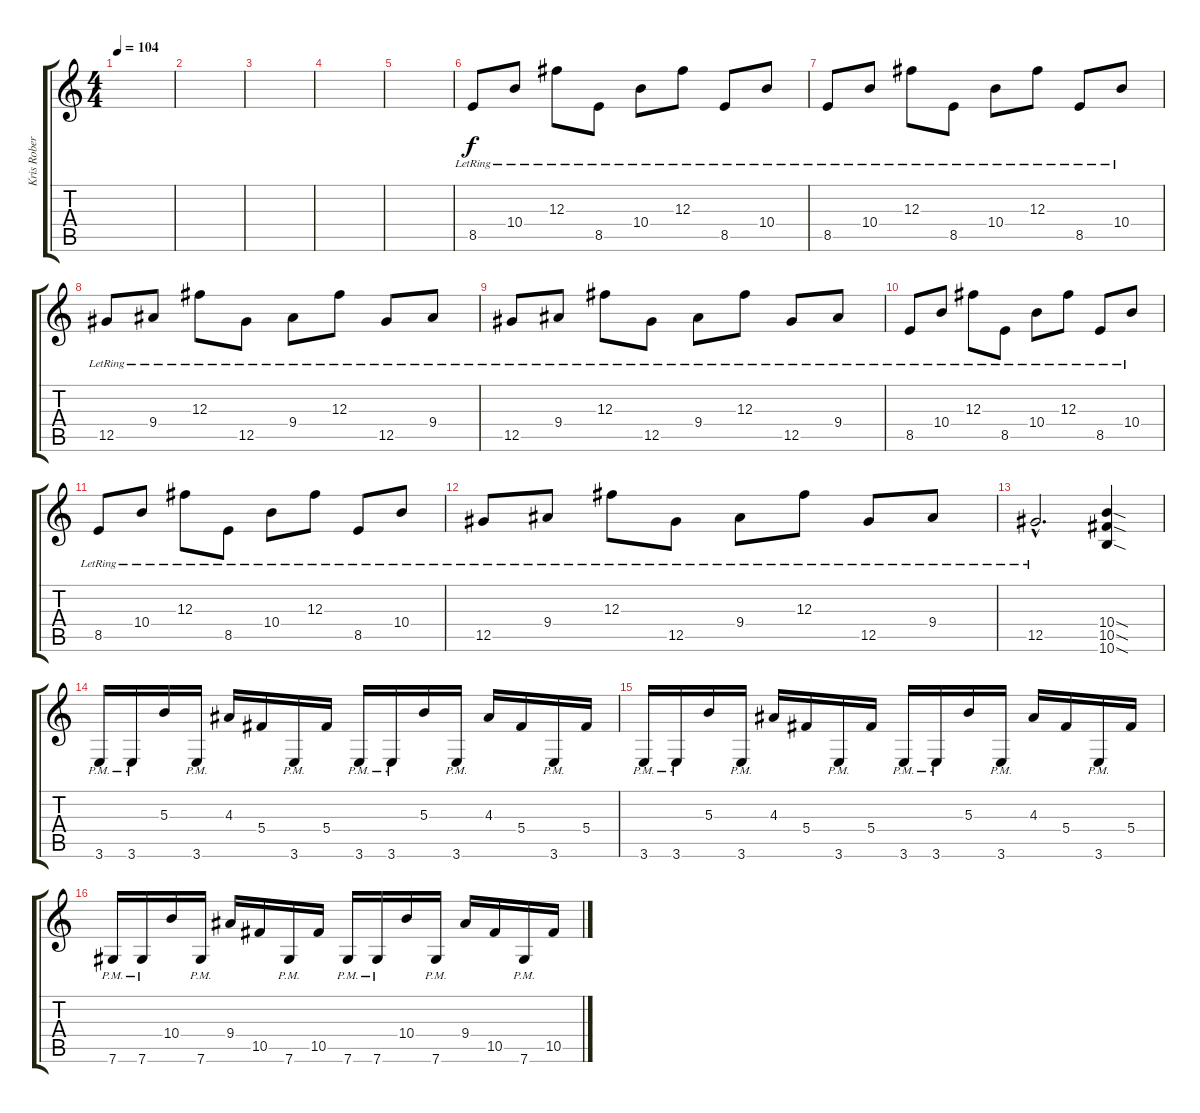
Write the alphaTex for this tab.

\track ("Kris Roberts " "Kris Rober") {instrument overdrivenguitar}
\staff {score tabs}
\tuning (Eb4 Bb3 Gb3 Db3 Ab2 Db2) {hide}
\ts (4 4)
\tempo 104
\clef g2
\ks c
|
|
|
|
|
8.5{lr}.8{instrument electricguitarmuted} 10.4{lr}.8 12.3{lr}.8 8.5{lr}.8 10.4{lr}.8 12.3{lr}.8 8.5{lr}.8 10.4{lr}.8 |
8.5{lr}.8 10.4{lr}.8 12.3{lr}.8 8.5{lr}.8 10.4{lr}.8 12.3{lr}.8 8.5{lr}.8 10.4{lr}.8 |
12.5{lr}.8 9.4{lr}.8 12.3{lr}.8 12.5{lr}.8 9.4{lr}.8 12.3{lr}.8 12.5{lr}.8 9.4{lr}.8 |
12.5{lr}.8 9.4{lr}.8 12.3{lr}.8 12.5{lr}.8 9.4{lr}.8 12.3{lr}.8 12.5{lr}.8 9.4{lr}.8 |
8.5{lr}.8 10.4{lr}.8 12.3{lr}.8 8.5{lr}.8 10.4{lr}.8 12.3{lr}.8 8.5{lr}.8 10.4{lr}.8 |
8.5{lr}.8 10.4{lr}.8 12.3{lr}.8 8.5{lr}.8 10.4{lr}.8 12.3{lr}.8 8.5{lr}.8 10.4{lr}.8 |
12.5{lr}.8 9.4{lr}.8 12.3{lr}.8 12.5{lr}.8 9.4{lr}.8 12.3{lr}.8 12.5{lr}.8 9.4{lr}.8 |
12.5{hac lr}.2{d} (10.4{sod} 10.5{sod} 10.6{sod}).4{instrument overdrivenguitar} |
3.6{pm}.16 3.6{pm}.16 5.3.16 3.6{pm}.16 4.3.16 5.4.16 3.6{pm}.16 5.4.16 3.6{pm}.16 3.6{pm}.16 5.3.16 3.6{pm}.16 4.3.16 5.4.16 3.6{pm}.16 5.4.16 |
3.6{pm}.16 3.6{pm}.16 5.3.16 3.6{pm}.16 4.3.16 5.4.16 3.6{pm}.16 5.4.16 3.6{pm}.16 3.6{pm}.16 5.3.16 3.6{pm}.16 4.3.16 5.4.16 3.6{pm}.16 5.4.16 |
7.6{pm}.16 7.6{pm}.16 10.4.16 7.6{pm}.16 9.4.16 10.5.16 7.6{pm}.16 10.5.16 7.6{pm}.16 7.6{pm}.16 10.4.16 7.6{pm}.16 9.4.16 10.5.16 7.6{pm}.16 10.5.16
